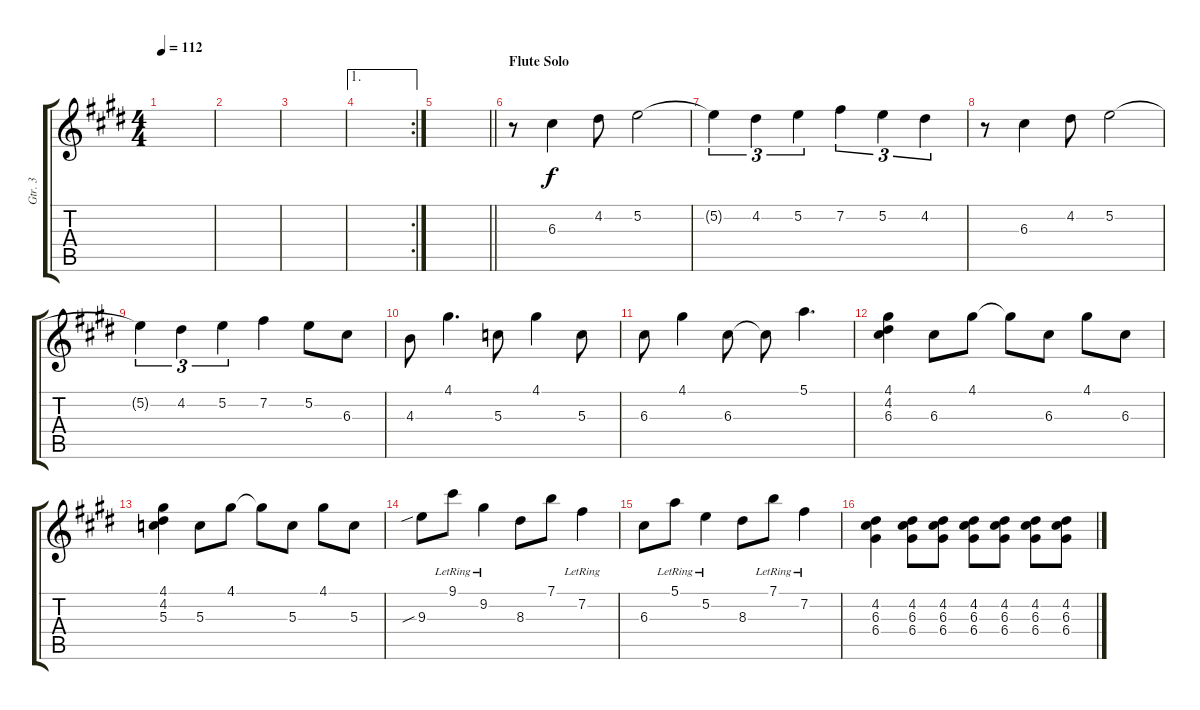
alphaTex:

\track ("Gtr. 3" "Gtr. 3") {instrument electricguitarclean}
\staff {score tabs}
\tuning (E4 B3 G3 D3 A2 E2) {hide}
\ts (4 4)
\tempo 112
\clef g2
\ks e
|
|
|
\ae 1
\rc 2
|
\barLineRight lightlight
|
\section ("" "Flute Solo")
r.8 6.3.4 4.2.8 5.2.2 |
5.2{t}.4{tu (3 2)} 4.2.4{tu (3 2)} 5.2.4{tu (3 2)} 7.2.4{tu (3 2)} 5.2.4{tu (3 2)} 4.2.4{tu (3 2)} |
r.8 6.3.4 4.2.8 5.2.2 |
5.2{t}.4{tu (3 2)} 4.2.4{tu (3 2)} 5.2.4{tu (3 2)} 7.2.4 5.2.8 6.3.8 |
4.3.8 4.1.4{d} 5.3.8 4.1.4 5.3.8 |
6.3.8 4.1.4 6.3.8 6.3{t}.8 5.1.4{d} |
(4.1 4.2 6.3).4 6.3.8 4.1.8 4.1{t}.8 6.3.8 4.1.8 6.3.8 |
(4.1 4.2 5.3).4 5.3.8 4.1.8 4.1{t}.8 5.3.8 4.1.8 5.3.8 |
9.3{sib}.8 9.1{lr}.8 9.2{lr}.4 8.3.8 7.1.8 7.2{lr}.4 |
6.3.8 5.1{lr}.8 5.2{lr}.4 8.3.8 7.1{lr}.8 7.2{lr}.4 |
(4.2 6.3 6.4).4 (4.2 6.3 6.4).8 (4.2 6.3 6.4).8 (4.2 6.3 6.4).8 (4.2 6.3 6.4).8 (4.2 6.3 6.4).8 (4.2 6.3 6.4).8
